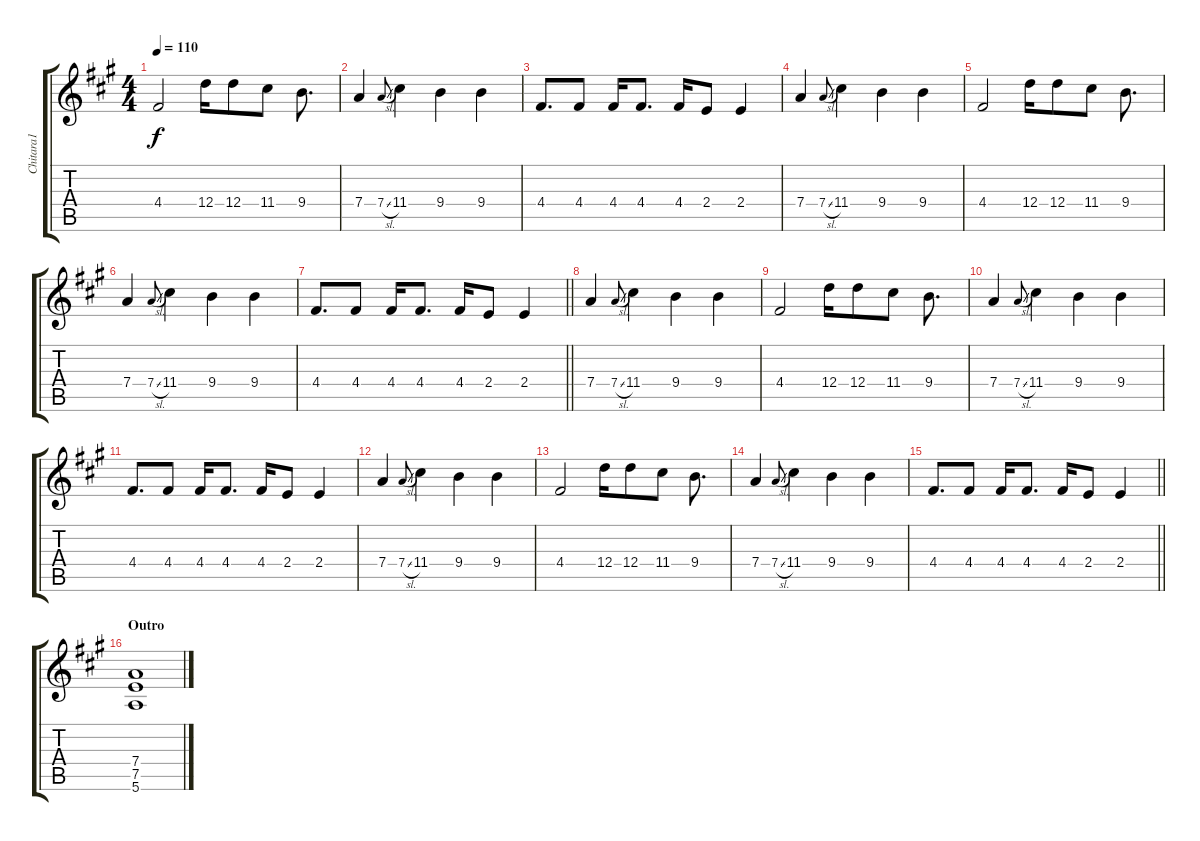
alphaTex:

\track ("Chitara1" "Chitara1") {instrument distortionguitar}
\staff {score tabs}
\tuning (E4 B3 G3 D3 A2 E2) {hide}
\ts (4 4)
\tempo 110
\clef g2
\ks a
4.4.2{dy f} 12.4.16 12.4.8 11.4.8 9.4.8{d} |
7.4.4 7.4{sl}.8{gr onbeat} 11.4.4 9.4.4 9.4.4 |
4.4.8{d} 4.4.8 4.4.16 4.4.8{d} 4.4.16 2.4.8 2.4.4 |
7.4.4 7.4{sl}.8{gr onbeat} 11.4.4 9.4.4 9.4.4 |
4.4.2 12.4.16 12.4.8 11.4.8 9.4.8{d} |
7.4.4 7.4{sl}.8{gr onbeat} 11.4.4 9.4.4 9.4.4 |
\barLineRight lightlight
4.4.8{d} 4.4.8 4.4.16 4.4.8{d} 4.4.16 2.4.8 2.4.4 |
7.4.4 7.4{sl}.8{gr onbeat} 11.4.4 9.4.4 9.4.4 |
4.4.2 12.4.16 12.4.8 11.4.8 9.4.8{d} |
7.4.4 7.4{sl}.8{gr onbeat} 11.4.4 9.4.4 9.4.4 |
4.4.8{d} 4.4.8 4.4.16 4.4.8{d} 4.4.16 2.4.8 2.4.4 |
7.4.4 7.4{sl}.8{gr onbeat} 11.4.4 9.4.4 9.4.4 |
4.4.2 12.4.16 12.4.8 11.4.8 9.4.8{d} |
7.4.4 7.4{sl}.8{gr onbeat} 11.4.4 9.4.4 9.4.4 |
\barLineRight lightlight
4.4.8{d} 4.4.8 4.4.16 4.4.8{d} 4.4.16 2.4.8 2.4.4 |
\section ("" "Outro")
(7.4 7.5 5.6).1
